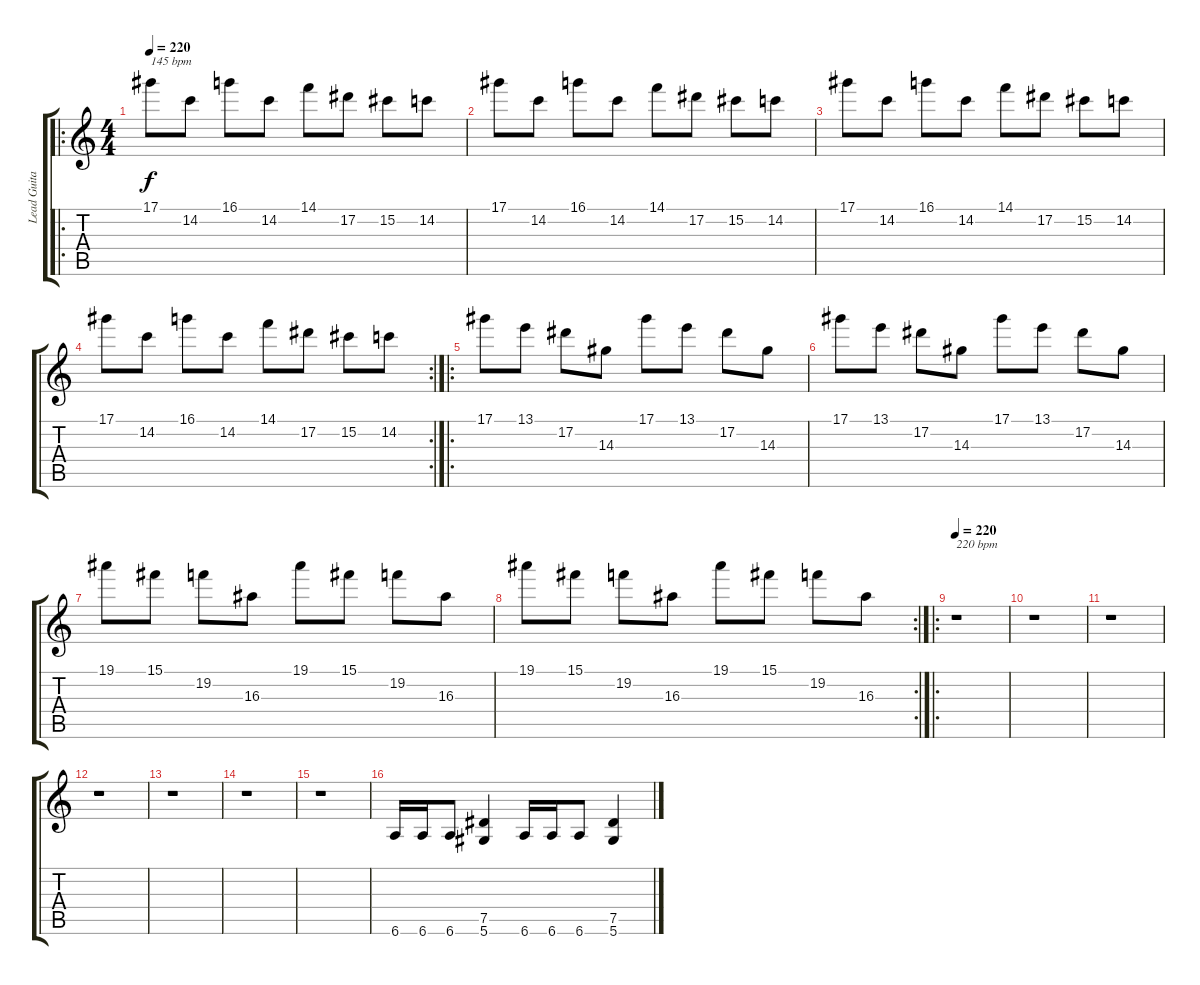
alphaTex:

\track ("Lead Guitar" "Lead Guita") {instrument distortionguitar}
\staff {score tabs}
\tuning (Eb4 Bb3 Gb3 Db3 Ab2 Eb2) {hide}
\ro
\ts (4 4)
\tempo 220
\tempo 145
\tempo 220
\clef g2
\ks c
17.1.8{txt "145 bpm" dy f instrument distortionguitar} 14.2.8 16.1.8 14.2.8 14.1.8 17.2.8 15.2.8 14.2.8 |
17.1.8 14.2.8 16.1.8 14.2.8 14.1.8 17.2.8 15.2.8 14.2.8 |
17.1.8 14.2.8 16.1.8 14.2.8 14.1.8 17.2.8 15.2.8 14.2.8 |
\rc 2
17.1.8 14.2.8 16.1.8 14.2.8 14.1.8 17.2.8 15.2.8 14.2.8 |
\ro
17.1.8 13.1.8 17.2.8 14.3.8 17.1.8 13.1.8 17.2.8 14.3.8 |
17.1.8 13.1.8 17.2.8 14.3.8 17.1.8 13.1.8 17.2.8 14.3.8 |
19.1.8 15.1.8 19.2.8 16.3.8 19.1.8 15.1.8 19.2.8 16.3.8 |
\rc 2
19.1.8 15.1.8 19.2.8 16.3.8 19.1.8 15.1.8 19.2.8 16.3.8 |
\ro
\tempo 220
r.1{txt "220 bpm"} |
r.1 |
r.1 |
r.1 |
r.1 |
r.1 |
r.1 |
6.6.16 6.6.16 6.6.8 (7.5 5.6).4 6.6.16 6.6.16 6.6.8 (7.5 5.6).4
